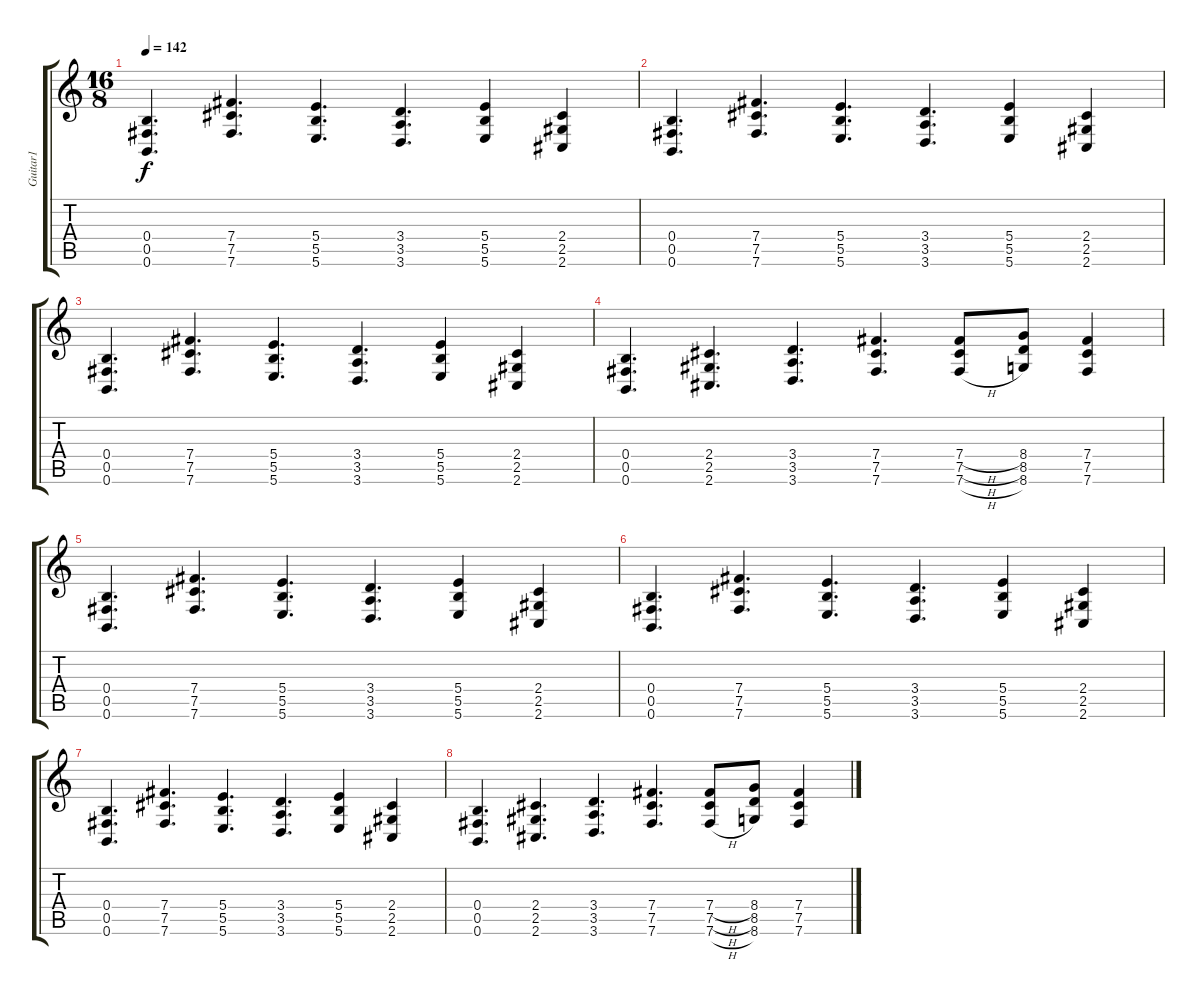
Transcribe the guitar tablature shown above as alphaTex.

\track ("Guitar1" "Guitar1") {instrument overdrivenguitar}
\staff {score tabs}
\tuning (B3 Ab3 E3 B2 Gb2 B1) {hide}
\ts (16 8)
\tempo 142
\clef g2
\ks c
(0.4 0.5 0.6).4{d dy f} (7.4 7.5 7.6).4{d} (5.4 5.5 5.6).4{d} (3.4 3.5 3.6).4{d} (5.4 5.5 5.6).4 (2.4 2.5 2.6).4 |
(0.4 0.5 0.6).4{d} (7.4 7.5 7.6).4{d} (5.4 5.5 5.6).4{d} (3.4 3.5 3.6).4{d} (5.4 5.5 5.6).4 (2.4 2.5 2.6).4 |
(0.4 0.5 0.6).4{d} (7.4 7.5 7.6).4{d} (5.4 5.5 5.6).4{d} (3.4 3.5 3.6).4{d} (5.4 5.5 5.6).4 (2.4 2.5 2.6).4 |
(0.4 0.5 0.6).4{d} (2.4 2.5 2.6).4{d} (3.4 3.5 3.6).4{d} (7.4 7.5 7.6).4{d} (7.4{h} 7.5{h} 7.6{h}).8 (8.4 8.5 8.6).8 (7.4 7.5 7.6).4 |
(0.4 0.5 0.6).4{d} (7.4 7.5 7.6).4{d} (5.4 5.5 5.6).4{d} (3.4 3.5 3.6).4{d} (5.4 5.5 5.6).4 (2.4 2.5 2.6).4 |
(0.4 0.5 0.6).4{d} (7.4 7.5 7.6).4{d} (5.4 5.5 5.6).4{d} (3.4 3.5 3.6).4{d} (5.4 5.5 5.6).4 (2.4 2.5 2.6).4 |
(0.4 0.5 0.6).4{d} (7.4 7.5 7.6).4{d} (5.4 5.5 5.6).4{d} (3.4 3.5 3.6).4{d} (5.4 5.5 5.6).4 (2.4 2.5 2.6).4 |
(0.4 0.5 0.6).4{d} (2.4 2.5 2.6).4{d} (3.4 3.5 3.6).4{d} (7.4 7.5 7.6).4{d} (7.4{h} 7.5{h} 7.6{h}).8 (8.4 8.5 8.6).8 (7.4 7.5 7.6).4
